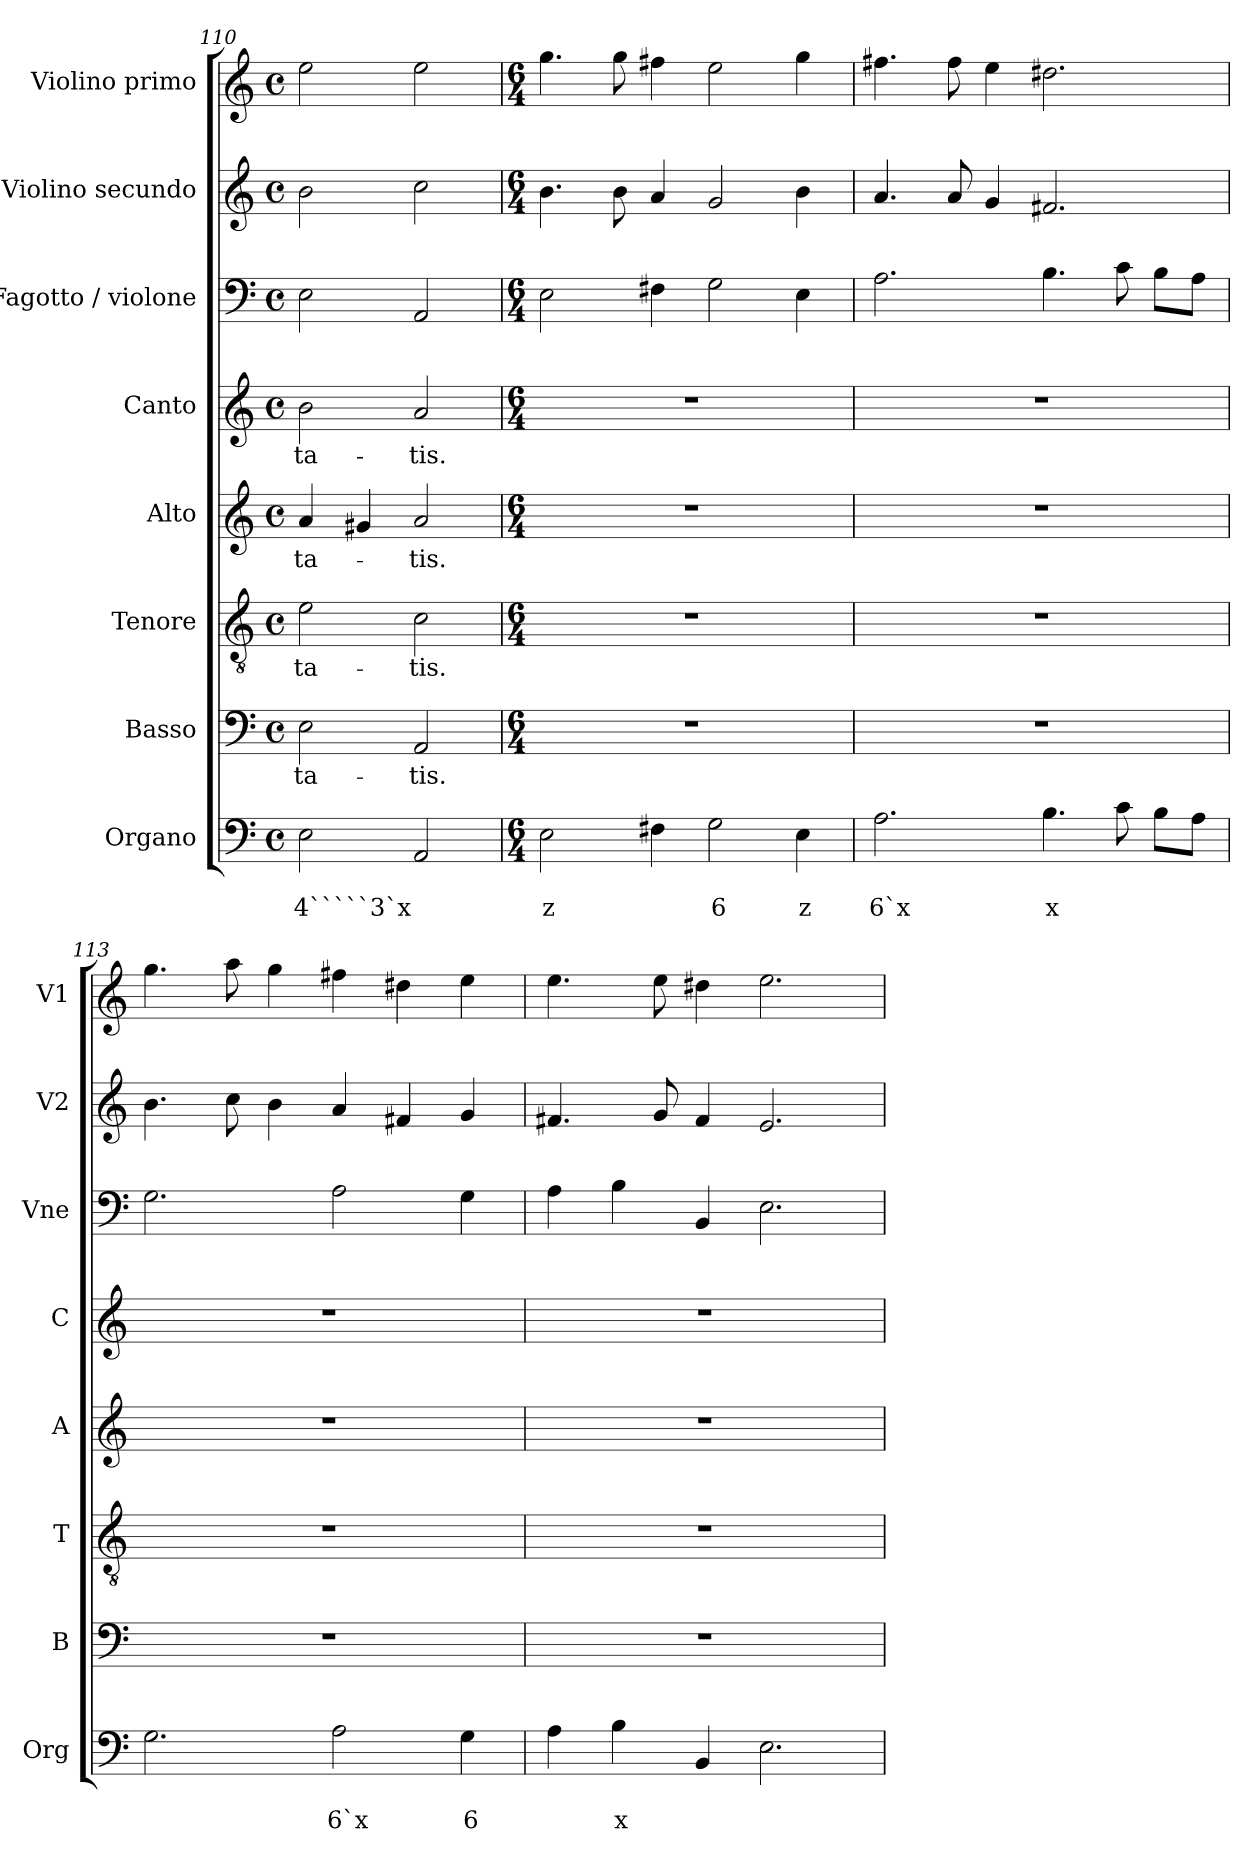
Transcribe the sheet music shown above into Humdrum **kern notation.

**kern	**text	**text	**kern	**text	**kern	**text	**kern	**text	**kern	**text	**kern	**kern	**kern
*part8	*part8	*part8	*part7	*part7	*part6	*part6	*part5	*part5	*part4	*part4	*part3	*part2	*part1
*staff8	*staff8	*staff8	*staff7	*staff7	*staff6	*staff6	*staff5	*staff5	*staff4	*staff4	*staff3	*staff2	*staff1
*I"Organo	*	*	*I"Basso	*	*I"Tenore	*	*I"Alto	*	*I"Canto	*	*I"Fagotto / violone	*I"Violino secundo	*I"Violino primo
*I'Org	*	*	*I'B	*	*I'T	*	*I'A	*	*I'C	*	*I'Vne	*I'V2	*I'V1
*clefF4	*	*	*clefF4	*	*clefGv2	*	*clefG2	*	*clefG2	*	*clefF4	*clefG2	*clefG2
*k[]	*	*	*k[]	*	*k[]	*	*k[]	*	*k[]	*	*k[]	*k[]	*k[]
*C:	*	*	*C:	*	*C:	*	*C:	*	*C:	*	*C:	*C:	*C:
*M4/4	*	*	*M4/4	*	*M4/4	*	*M4/4	*	*M4/4	*	*M4/4	*M4/4	*M4/4
*met(c)	*	*	*met(c)	*	*met(c)	*	*met(c)	*	*met(c)	*	*met(c)	*met(c)	*met(c)
=110	=110	=110	=110	=110	=110	=110	=110	=110	=110	=110	=110	=110	=110
!	!	!LO:LY:b	!	!LO:LY:b	!	!LO:LY:b	!	!LO:LY:b	!	!LO:LY:b	!	!	!
2E\	.	4`````3`x	2E\	-ta-	2e\	-ta-	4a/	-ta-	2b\	-ta-	2E\	2b\	2ee\
.	.	.	.	.	.	.	4g#X/	.	.	.	.	.	.
!	!	!	!	!LO:LY:b	!	!LO:LY:b	!	!LO:LY:b	!	!LO:LY:b	!	!	!
2AA/	.	.	2AA/	-tis.	2c\	-tis.	2a/	-tis.	2a/	-tis.	2AA/	2cc\	2ee\
!!LO:PB:g=z
=111	=111	=111	=111	=111	=111	=111	=111	=111	=111	=111	=111	=111	=111
*M6/4	*	*	*M6/4	*	*M6/4	*	*M6/4	*	*M6/4	*	*M6/4	*M6/4	*M6/4
!	!	!LO:LY:b	!	!	!	!	!	!	!	!	!	!	!
2E\	.	z	1.r	.	1.r	.	1.r	.	1.r	.	2E\	4.b\	4.gg\
.	.	.	.	.	.	.	.	.	.	.	.	8b\	8gg\
4F#X\	.	.	.	.	.	.	.	.	.	.	4F#X\	4a/	4ff#X\
!	!	!LO:LY:b	!	!	!	!	!	!	!	!	!	!	!
2G\	.	6	.	.	.	.	.	.	.	.	2G\	2g/	2ee\
!	!	!LO:LY:b	!	!	!	!	!	!	!	!	!	!	!
4E\	.	z	.	.	.	.	.	.	.	.	4E\	4b\	4gg\
=112	=112	=112	=112	=112	=112	=112	=112	=112	=112	=112	=112	=112	=112
!	!	!LO:LY:b	!	!	!	!	!	!	!	!	!	!	!
2.A\	.	6`x	1.r	.	1.r	.	1.r	.	1.r	.	2.A\	4.a/	4.ff#X\
.	.	.	.	.	.	.	.	.	.	.	.	8a/	8ff#\
.	.	.	.	.	.	.	.	.	.	.	.	4g/	4ee\
!	!	!LO:LY:b	!	!	!	!	!	!	!	!	!	!	!
4.B\	.	x	.	.	.	.	.	.	.	.	4.B\	2.f#X/	2.dd#X\
8c\	.	.	.	.	.	.	.	.	.	.	8c\	.	.
8B\L	.	.	.	.	.	.	.	.	.	.	8B\L	.	.
8A\J	.	.	.	.	.	.	.	.	.	.	8A\J	.	.
=113	=113	=113	=113	=113	=113	=113	=113	=113	=113	=113	=113	=113	=113
2.G\	.	.	1.r	.	1.r	.	1.r	.	1.r	.	2.G\	4.b\	4.gg\
.	.	.	.	.	.	.	.	.	.	.	.	8cc\	8aa\
.	.	.	.	.	.	.	.	.	.	.	.	4b\	4gg\
!	!	!LO:LY:b	!	!	!	!	!	!	!	!	!	!	!
2A\	.	6`x	.	.	.	.	.	.	.	.	2A\	4a/	4ff#X\
.	.	.	.	.	.	.	.	.	.	.	.	4f#X/	4dd#X\
!	!	!LO:LY:b	!	!	!	!	!	!	!	!	!	!	!
4G\	.	6	.	.	.	.	.	.	.	.	4G\	4g/	4ee\
=114	=114	=114	=114	=114	=114	=114	=114	=114	=114	=114	=114	=114	=114
4A\	.	.	1.r	.	1.r	.	1.r	.	1.r	.	4A\	4.f#X/	4.ee\
!	!	!LO:LY:b	!	!	!	!	!	!	!	!	!	!	!
4B\	.	x	.	.	.	.	.	.	.	.	4B\	.	.
.	.	.	.	.	.	.	.	.	.	.	.	8g/	8ee\
4BB/	.	.	.	.	.	.	.	.	.	.	4BB/	4f#/	4dd#X\
2.E\	.	.	.	.	.	.	.	.	.	.	2.E\	2.e/	2.ee\
=	=	=	=	=	=	=	=	=	=	=	=	=	=
*-	*-	*-	*-	*-	*-	*-	*-	*-	*-	*-	*-	*-	*-
